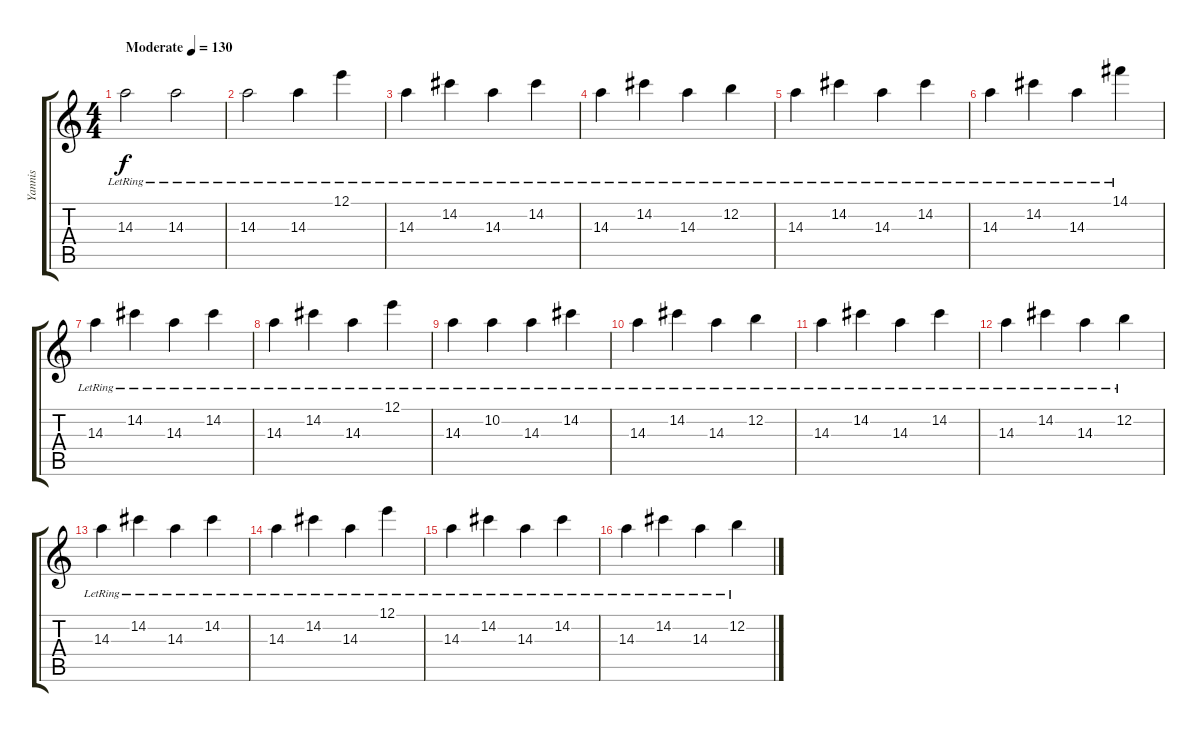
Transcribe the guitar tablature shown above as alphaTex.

\track ("Yannis" "Yannis") {instrument electricguitarclean}
\staff {score tabs}
\tuning (E4 B3 G3 D3 A2 E2) {hide}
\ts (4 4)
\tempo (130 "Moderate")
\clef g2
\ks c
14.3{lr}.2{dy f instrument electricguitarclean} 14.3{lr}.2 |
14.3{lr}.2 14.3{lr}.4 12.1{lr}.4 |
14.3{lr}.4 14.2{lr}.4 14.3{lr}.4 14.2{lr}.4 |
14.3{lr}.4 14.2{lr}.4 14.3{lr}.4 12.2{lr}.4 |
14.3{lr}.4 14.2{lr}.4 14.3{lr}.4 14.2{lr}.4 |
14.3{lr}.4 14.2{lr}.4 14.3{lr}.4 14.1{lr}.4 |
14.3{lr}.4 14.2{lr}.4 14.3{lr}.4 14.2{lr}.4 |
14.3{lr}.4 14.2{lr}.4 14.3{lr}.4 12.1{lr}.4 |
14.3{lr}.4 10.2{lr}.4 14.3{lr}.4 14.2{lr}.4 |
14.3{lr}.4 14.2{lr}.4 14.3{lr}.4 12.2{lr}.4 |
14.3{lr}.4 14.2{lr}.4 14.3{lr}.4 14.2{lr}.4 |
14.3{lr}.4 14.2{lr}.4 14.3{lr}.4 12.2{lr}.4 |
14.3{lr}.4 14.2{lr}.4 14.3{lr}.4 14.2{lr}.4 |
14.3{lr}.4 14.2{lr}.4 14.3{lr}.4 12.1{lr}.4 |
14.3{lr}.4 14.2{lr}.4 14.3{lr}.4 14.2{lr}.4 |
14.3{lr}.4 14.2{lr}.4 14.3{lr}.4 12.2{lr}.4
